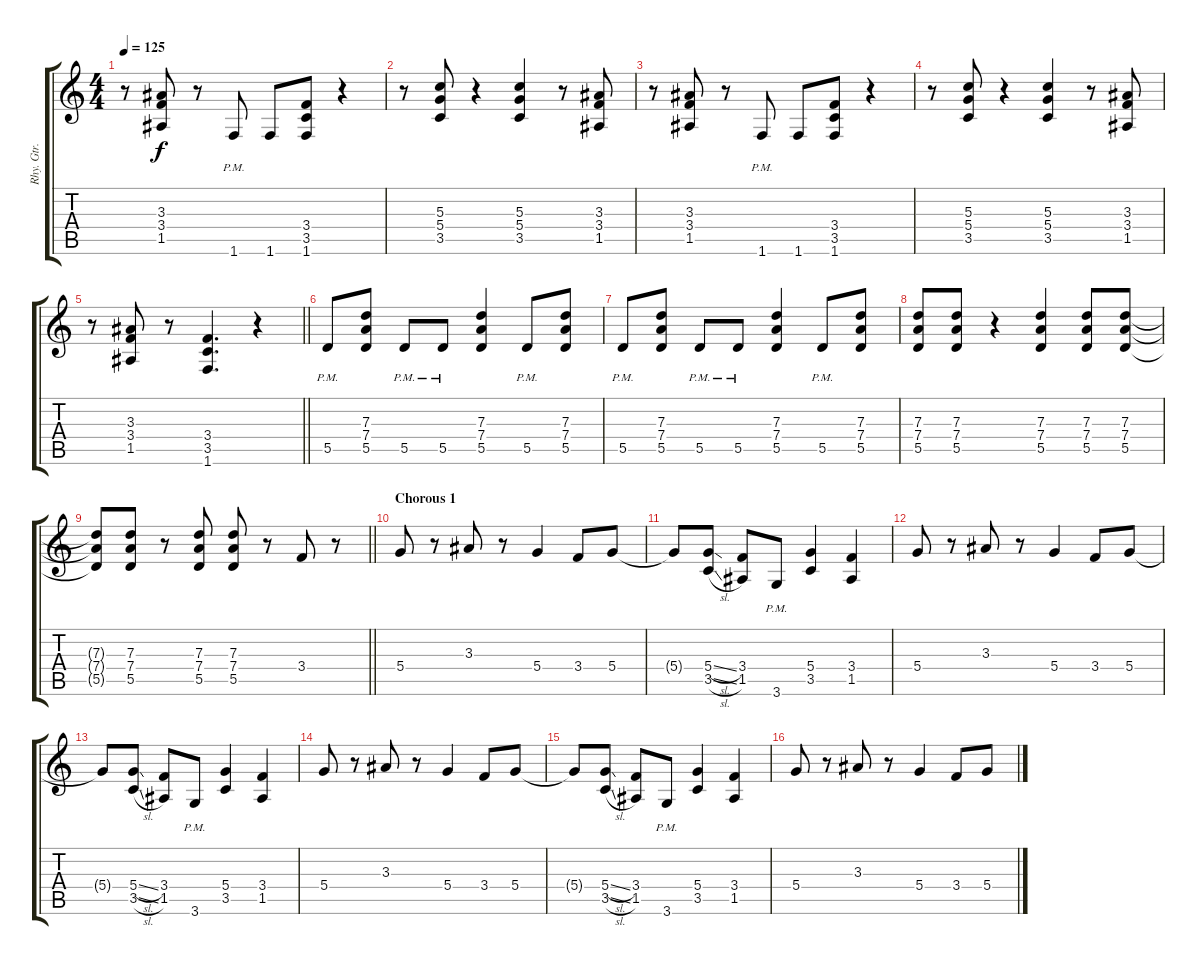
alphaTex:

\track ("Rhy. Gtr. 2" "Rhy. Gtr. ") {instrument overdrivenguitar}
\staff {score tabs}
\tuning (E4 B3 G3 D3 A2 E2) {hide}
\ts (4 4)
\tempo 125
\clef g2
\ks c
r.8{dy f} (3.3 3.4 1.5).8 r.8 1.6{pm}.8 1.6.8 (3.4 3.5 1.6).8 r.4 |
r.8 (5.3 5.4 3.5).8 r.4 (5.3 5.4 3.5).4 r.8 (3.3 3.4 1.5).8 |
r.8 (3.3 3.4 1.5).8 r.8 1.6{pm}.8 1.6.8 (3.4 3.5 1.6).8 r.4 |
r.8 (5.3 5.4 3.5).8 r.4 (5.3 5.4 3.5).4 r.8 (3.3 3.4 1.5).8 |
\barLineRight lightlight
r.8 (3.3 3.4 1.5).8 r.8 (3.4 3.5 1.6).4{d} r.4 |
\section ("" "")
5.5{pm}.8 (7.3 7.4 5.5).8 5.5{pm}.8 5.5{pm}.8 (7.3 7.4 5.5).4 5.5{pm}.8 (7.3 7.4 5.5).8 |
5.5{pm}.8 (7.3 7.4 5.5).8 5.5{pm}.8 5.5{pm}.8 (7.3 7.4 5.5).4 5.5{pm}.8 (7.3 7.4 5.5).8 |
(7.3 7.4 5.5).8 (7.3 7.4 5.5).8 r.4 (7.3 7.4 5.5).4 (7.3 7.4 5.5).8 (7.3 7.4 5.5).8 |
\barLineRight lightlight
(7.3{t} 7.4{t} 5.5{t}).8 (7.3 7.4 5.5).8 r.8 (7.3 7.4 5.5).8 (7.3 7.4 5.5).8 r.8 3.4.8 r.8 |
\section ("" "Chorous 1")
5.4.8 r.8 3.3.8 r.8 5.4.4 3.4.8 5.4.8 |
5.4{t}.8 (5.4{sl} 3.5{sl}).8 (3.4 1.5).8 3.6{pm}.8 (5.4 3.5).4 (3.4 1.5).4 |
5.4.8 r.8 3.3.8 r.8 5.4.4 3.4.8 5.4.8 |
5.4{t}.8 (5.4{sl} 3.5{sl}).8 (3.4 1.5).8 3.6{pm}.8 (5.4 3.5).4 (3.4 1.5).4 |
5.4.8 r.8 3.3.8 r.8 5.4.4 3.4.8 5.4.8 |
5.4{t}.8 (5.4{sl} 3.5{sl}).8 (3.4 1.5).8 3.6{pm}.8 (5.4 3.5).4 (3.4 1.5).4 |
5.4.8 r.8 3.3.8 r.8 5.4.4 3.4.8 5.4.8
